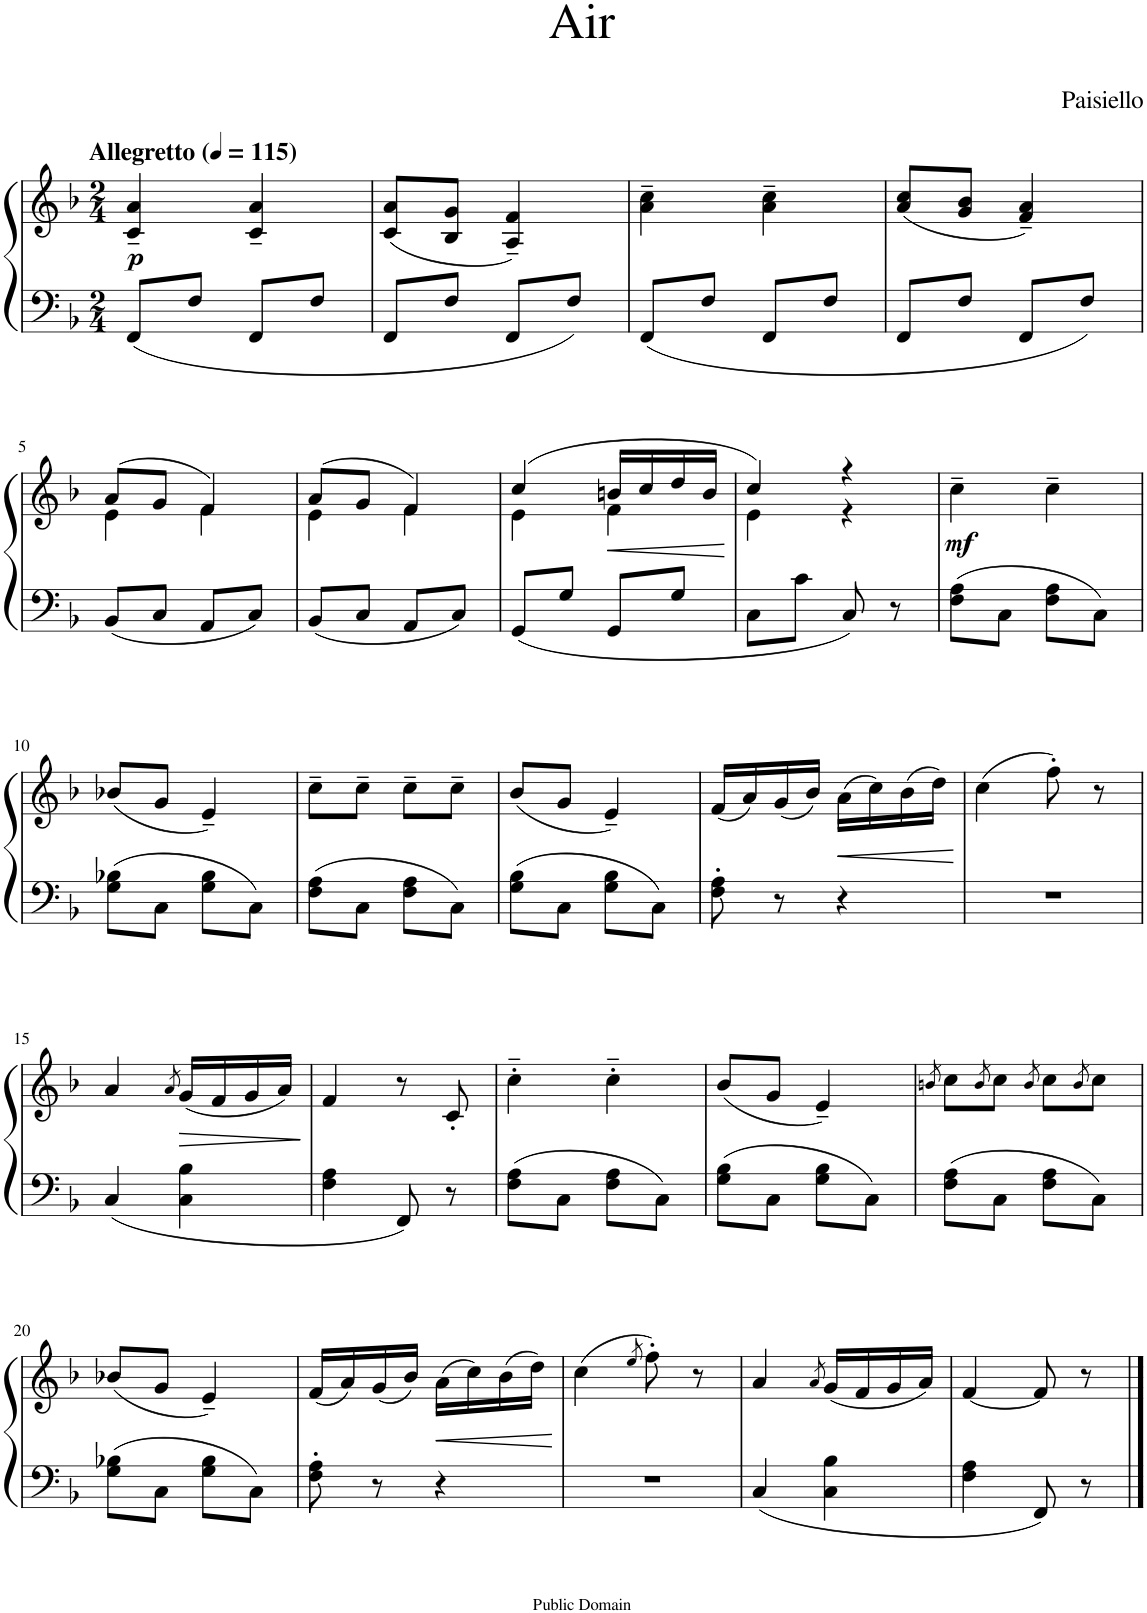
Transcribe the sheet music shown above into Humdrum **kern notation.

**kern	**kern	**dynam
*part1	*part1	*part1
*staff2	*staff1	*staff1/2
*I"Piano	*	*
*I'Pno.	*	*
*clefF4	*clefG2	*
*k[b-]	*k[b-]	*
*M2/4	*M2/4	*
*MM115	*MM115	*
=1	=1	=1
!	!LO:TX:a:B:t=Allegretto	!
!	!	!LO:DY:b
8FF/L	4c/~ 4a/~	p
8F/J	.	.
8FF/L	4c/~ 4a/~	.
8F/J	.	.
=2	=2	=2
8FF/L	(8c/ 8a/L	.
8F/J	8B-/ 8g/J	.
8FF/L	4A/~ 4f/~)	.
8F/J	.	.
=3	=3	=3
8FF/L	4a\~ 4cc\~	.
8F/J	.	.
8FF/L	4a\~ 4cc\~	.
8F/J	.	.
=4	=4	=4
8FF/L	(8a/ 8cc/L	.
8F/J	8g/ 8b-/J	.
8FF/L	4f/~ 4a/~)	.
8F/J	.	.
!!LO:LB:g=z
=5	=5	=5
*	*^	*
8BB-/L	(8a/L	4e\	.
8C/J	8g/J	.	.
8AA/L	4f/)	4f\	.
8C/J	.	.	.
=6	=6	=6	=6
8BB-/L	(8a/L	4e\	.
8C/J	8g/J	.	.
8AA/L	4f/)	4f\	.
8C/J	.	.	.
=7	=7	=7	=7
8GG/L	(4cc/	4e\	.
8G/J	.	.	.
!	!	!	!LO:HP:b
8GG/L	16bn/LL	4f\	<
.	16cc/	.	.
8G/J	16dd/	.	.
.	16b/JJ	.	.
*	*v	*v	*
.	.	[
=8	=8	=8
*	*^	*
8C\L	4cc/)	4e\	.
8c\J	.	.	.
8C/	4r	4r	.
8r	.	.	.
*	*v	*v	*
=9	=9	=9
!	!	!LO:DY:b
8F\ 8A\L	4cc~\	mf
8C\J	.	.
8F\ 8A\L	4cc~\	.
8C\J	.	.
!!LO:LB:g=z
=10	=10	=10
8G\ 8B-X\L	(8b-X/L	.
8C\J	8g/J	.
8G\ 8B-\L	4e~/)	.
8C\J	.	.
=11	=11	=11
8F\ 8A\L	8cc~\L	.
8C\J	8cc~\J	.
8F\ 8A\L	8cc~\L	.
8C\J	8cc~\J	.
=12	=12	=12
8G\ 8B-\L	(8b-/L	.
8C\J	8g/J	.
8G\ 8B-\L	4e~/)	.
8C\J	.	.
=13	=13	=13
8F\' 8A\'	(16f/LL	.
.	16a/)	.
8r	(16g/	.
.	16b-/JJ)	.
!	!	!LO:HP:b
4r	(16a\LL	<
.	16cc\)	.
.	(16b-\	.
.	16dd\JJ)	.
.	.	[
=14	=14	=14
2r	(4cc\	.
.	8ff'\)	.
.	8r	.
!!LO:LB:g=z
=15	=15	=15
4C/	4a/	.
.	8qa/	.
4C\ 4B-\	(16g/LL	.
.	16f/	.
.	16g/	.
.	16a/JJ)	.
=16	=16	=16
4F\ 4A\	4f/	.
8FF/	8r	.
8r	8c'/	.
=17	=17	=17
8F\ 8A\L	4cc'~\	.
8C\J	.	.
8F\ 8A\L	4cc'~\	.
8C\J	.	.
=18	=18	=18
8G\ 8B-\L	(8b-/L	.
8C\J	8g/J	.
8G\ 8B-\L	4e~/)	.
8C\J	.	.
=19	=19	=19
.	8qbn/	.
8F\ 8A\L	8cc\L	.
.	8qb/	.
8C\J	8cc\J	.
.	8qb/	.
8F\ 8A\L	8cc\L	.
.	8qb/	.
8C\J	8cc\J	.
!!LO:LB:g=z
=20	=20	=20
8G\ 8B-X\L	(8b-X/L	.
8C\J	8g/J	.
8G\ 8B-\L	4e~/)	.
8C\J	.	.
=21	=21	=21
8F\' 8A\'	(16f/LL	.
.	16a/)	.
8r	(16g/	.
.	16b-/JJ)	.
!	!	!LO:HP:b
4r	(16a\LL	<
.	16cc\)	.
.	(16b-\	.
.	16dd\JJ)	.
.	.	[
=22	=22	=22
2r	(4cc\	.
.	8qee/	.
.	8ff'\)	.
.	8r	.
=23	=23	=23
4C/	4a/	.
.	8qa/	.
4C\ 4B-\	(16g/LL	.
.	16f/	.
.	16g/	.
.	16a/JJ)	.
=24	=24	=24
4F\ 4A\	[4f/	.
8FF/	8f/]	.
8r	8r	.
==	==	==
*-	*-	*-
